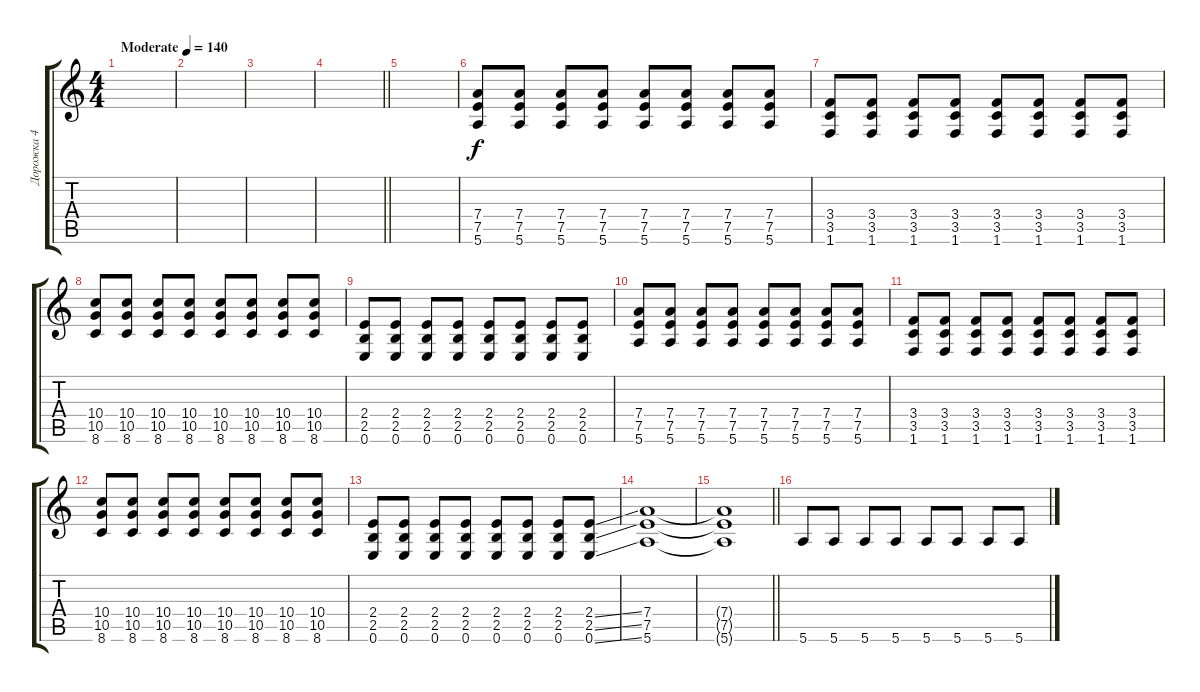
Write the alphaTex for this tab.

\track ("Дорожка 4" "Дорожка 4") {instrument overdrivenguitar}
\staff {score tabs}
\tuning (E4 B3 G3 D3 A2 E2) {hide}
\ts (4 4)
\tempo (140 "Moderate")
\clef g2
\ks c
|
|
|
\barLineRight lightlight
|
|
(7.4 7.5 5.6).8 (7.4 7.5 5.6).8 (7.4 7.5 5.6).8 (7.4 7.5 5.6).8 (7.4 7.5 5.6).8 (7.4 7.5 5.6).8 (7.4 7.5 5.6).8 (7.4 7.5 5.6).8 |
(3.4 3.5 1.6).8 (3.4 3.5 1.6).8 (3.4 3.5 1.6).8 (3.4 3.5 1.6).8 (3.4 3.5 1.6).8 (3.4 3.5 1.6).8 (3.4 3.5 1.6).8 (3.4 3.5 1.6).8 |
(10.4 10.5 8.6).8 (10.4 10.5 8.6).8 (10.4 10.5 8.6).8 (10.4 10.5 8.6).8 (10.4 10.5 8.6).8 (10.4 10.5 8.6).8 (10.4 10.5 8.6).8 (10.4 10.5 8.6).8 |
(2.4 2.5 0.6).8 (2.4 2.5 0.6).8 (2.4 2.5 0.6).8 (2.4 2.5 0.6).8 (2.4 2.5 0.6).8 (2.4 2.5 0.6).8 (2.4 2.5 0.6).8 (2.4 2.5 0.6).8 |
(7.4 7.5 5.6).8 (7.4 7.5 5.6).8 (7.4 7.5 5.6).8 (7.4 7.5 5.6).8 (7.4 7.5 5.6).8 (7.4 7.5 5.6).8 (7.4 7.5 5.6).8 (7.4 7.5 5.6).8 |
(3.4 3.5 1.6).8 (3.4 3.5 1.6).8 (3.4 3.5 1.6).8 (3.4 3.5 1.6).8 (3.4 3.5 1.6).8 (3.4 3.5 1.6).8 (3.4 3.5 1.6).8 (3.4 3.5 1.6).8 |
(10.4 10.5 8.6).8 (10.4 10.5 8.6).8 (10.4 10.5 8.6).8 (10.4 10.5 8.6).8 (10.4 10.5 8.6).8 (10.4 10.5 8.6).8 (10.4 10.5 8.6).8 (10.4 10.5 8.6).8 |
(2.4 2.5 0.6).8 (2.4 2.5 0.6).8 (2.4 2.5 0.6).8 (2.4 2.5 0.6).8 (2.4 2.5 0.6).8 (2.4 2.5 0.6).8 (2.4 2.5 0.6).8 (2.4{ss} 2.5{ss} 0.6{ss}).8 |
(7.4 7.5 5.6).1 |
\barLineRight lightlight
(7.4{t} 7.5{t} 5.6{t}).1 |
5.6.8 5.6.8 5.6.8 5.6.8 5.6.8 5.6.8 5.6.8 5.6.8
